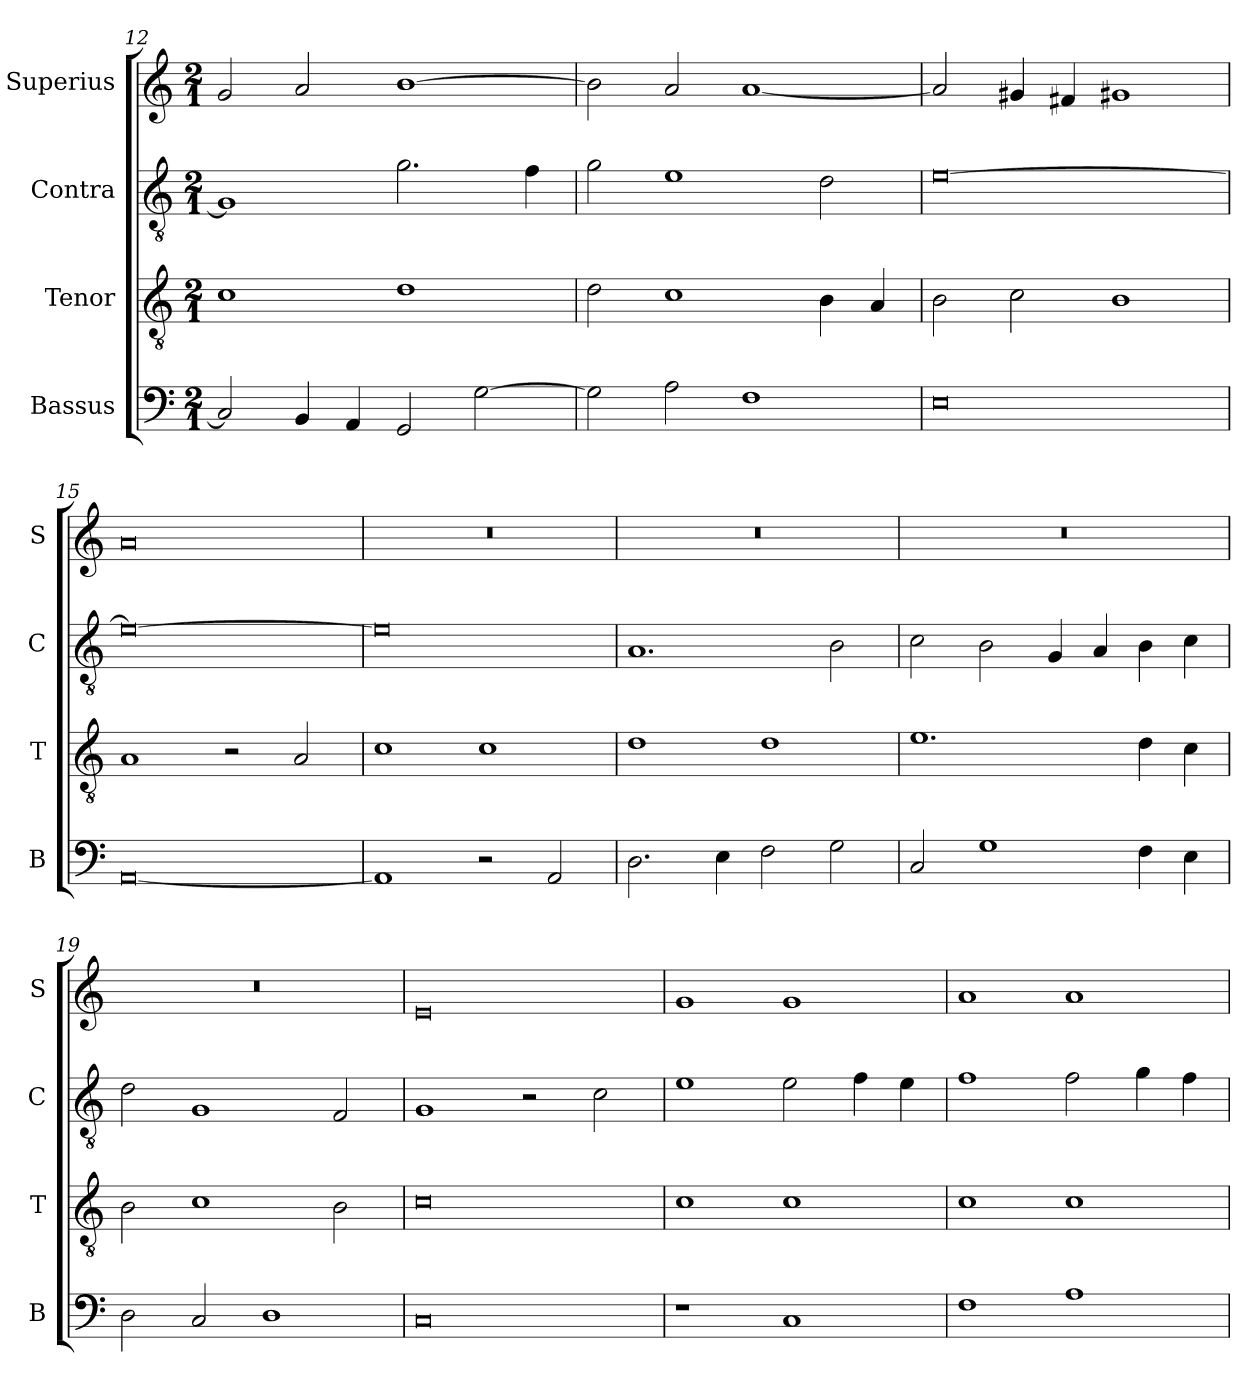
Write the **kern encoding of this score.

**kern	**kern	**kern	**kern
*part4	*part3	*part2	*part1
*staff4	*staff3	*staff2	*staff1
*I"Bassus	*I"Tenor	*I"Contra	*I"Superius
*I'B	*I'T	*I'C	*I'S
*clefF4	*clefGv2	*clefGv2	*clefG2
*k[]	*k[]	*k[]	*k[]
*M2/1	*M2/1	*M2/1	*M2/1
=12	=12	=12	=12
2C/]	1c	1G]	2g/
4BB/	.	.	2a/
4AA/	.	.	.
2GG/	1d	2.g\	[1b
[2G\	.	.	.
.	.	4f\	.
=13	=13	=13	=13
2G\]	2d\	2g\	2b\]
2A\	1c	1e	2a/
1F	.	.	[1a
.	4B\	2d\	.
.	4A/	.	.
=14	=14	=14	=14
0E	2B\	[0e	2a/]
.	2c\	.	4g#X/
.	.	.	4f#X/
.	1B	.	1g#X
=15	=15	=15	=15
[0AA	1A	0e_	0a
.	2r	.	.
.	2A/	.	.
=16	=16	=16	=16
1AA]	1c	0e]	0r
2r	1c	.	.
2AA/	.	.	.
=17	=17	=17	=17
2.D\	1d	1.A	0r
4E\	.	.	.
2F\	1d	.	.
2G\	.	2B\	.
=18	=18	=18	=18
2C/	1.e	2c\	0r
1G	.	2B\	.
.	.	4G/	.
.	.	4A/	.
4F\	4d\	4B\	.
4E\	4c\	4c\	.
=19	=19	=19	=19
2D\	2B\	2d\	0r
2C/	1c	1G	.
1D	.	.	.
.	2B\	2F/	.
=20	=20	=20	=20
0C	0c	1G	0e
.	.	2r	.
.	.	2c\	.
=21	=21	=21	=21
1r	1c	1e	1g
1C	1c	2e\	1g
.	.	4f\	.
.	.	4e\	.
=22	=22	=22	=22
1F	1c	1f	1a
1A	1c	2f\	1a
.	.	4g\	.
.	.	4f\	.
=	=	=	=
*-	*-	*-	*-
